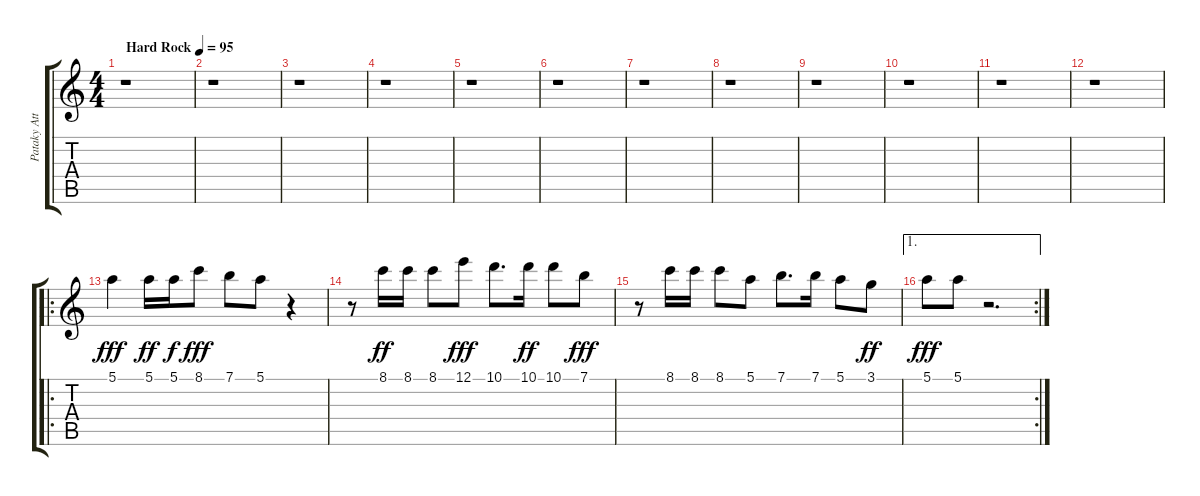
\track ("Pataky Attila" "Pataky Att") {instrument acousticguitarsteel}
\staff {score tabs}
\tuning (E4 B3 G3 D3 A2 E2) {hide}
\ts (4 4)
\tempo (95 "Hard Rock")
\clef g2
\ks c
r.1{dy fff instrument acousticguitarsteel} |
r.1 |
r.1 |
r.1 |
r.1 |
r.1 |
r.1 |
r.1 |
r.1 |
r.1 |
r.1 |
r.1 |
\ro
5.1.4 5.1.16{dy ff} 5.1.16{dy f} 8.1.8{dy fff} 7.1.8 5.1.8 r.4 |
r.8 8.1.16{dy ff} 8.1.16 8.1.8 12.1.8{dy fff} 10.1.8{d} 10.1.16{dy ff} 10.1.8 7.1.8{dy fff} |
r.8 8.1.16 8.1.16 8.1.8 5.1.8 7.1.8{d} 7.1.16 5.1.8 3.1.8{dy ff} |
\ae 1
\rc 2
5.1.8{dy fff} 5.1.8 r.2{d}
